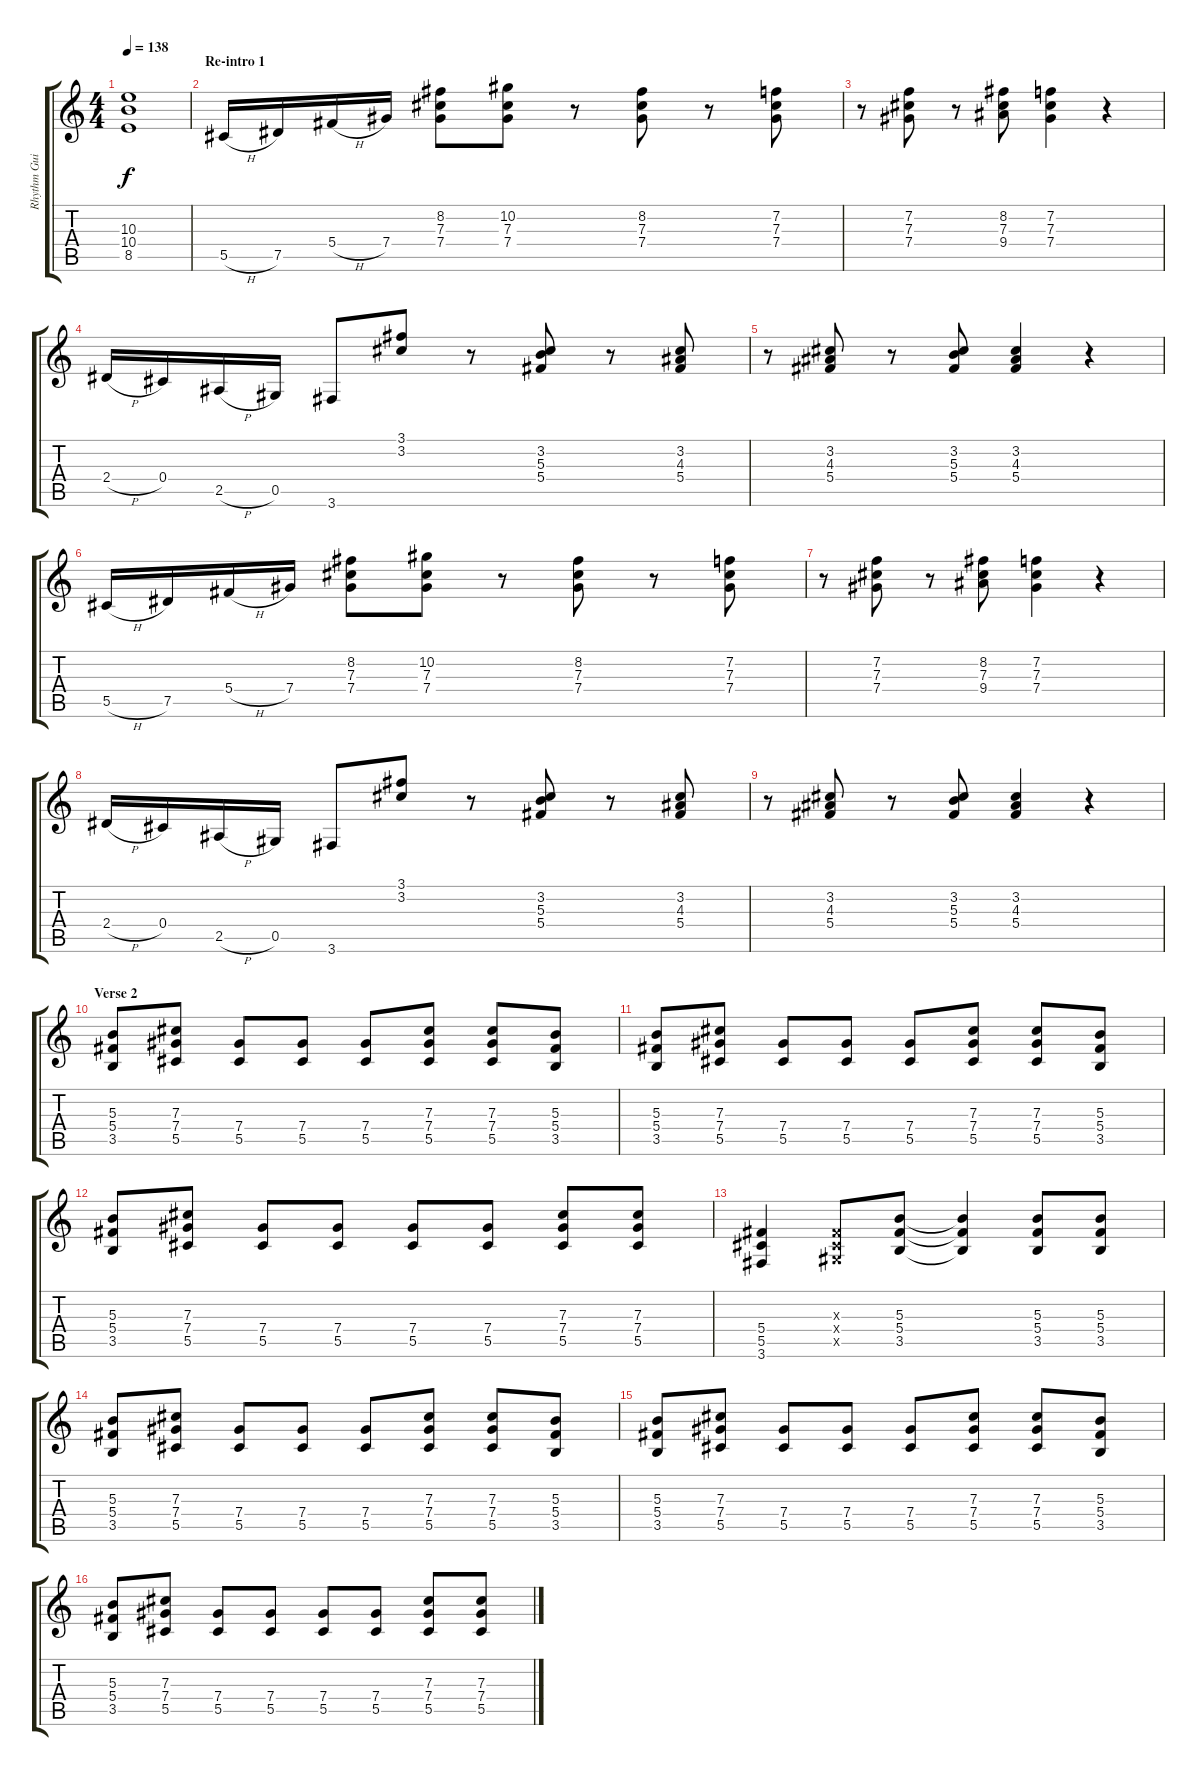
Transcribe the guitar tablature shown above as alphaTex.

\track ("Rhythm Guitar 1" "Rhythm Gui") {instrument overdrivenguitar}
\staff {score tabs}
\tuning (Eb4 Bb3 Gb3 Db3 Ab2 Eb2) {hide}
\ts (4 4)
\tempo 138
\clef g2
\ks c
(10.3 10.4 8.5).1{dy f} |
\section ("" "Re-intro 1")
5.5{h}.16 7.5.16 5.4{h}.16 7.4.16 (8.2 7.3 7.4).8 (10.2 7.3 7.4).8 r.8 (8.2 7.3 7.4).8 r.8 (7.2 7.3 7.4).8 |
r.8 (7.2 7.3 7.4).8 r.8 (8.2 7.3 9.4).8 (7.2 7.3 7.4).4 r.4 |
2.4{h}.16 0.4.16 2.5{h}.16 0.5.16 3.6.8 (3.1 3.2).8 r.8 (3.2 5.3 5.4).8 r.8 (3.2 4.3 5.4).8 |
r.8 (3.2 4.3 5.4).8 r.8 (3.2 5.3 5.4).8 (3.2 4.3 5.4).4 r.4 |
5.5{h}.16 7.5.16 5.4{h}.16 7.4.16 (8.2 7.3 7.4).8 (10.2 7.3 7.4).8 r.8 (8.2 7.3 7.4).8 r.8 (7.2 7.3 7.4).8 |
r.8 (7.2 7.3 7.4).8 r.8 (8.2 7.3 9.4).8 (7.2 7.3 7.4).4 r.4 |
2.4{h}.16 0.4.16 2.5{h}.16 0.5.16 3.6.8 (3.1 3.2).8 r.8 (3.2 5.3 5.4).8 r.8 (3.2 4.3 5.4).8 |
r.8 (3.2 4.3 5.4).8 r.8 (3.2 5.3 5.4).8 (3.2 4.3 5.4).4 r.4 |
\section ("" "Verse 2")
(5.3 5.4 3.5).8 (7.3 7.4 5.5).8 (7.4 5.5).8 (7.4 5.5).8 (7.4 5.5).8 (7.3 7.4 5.5).8 (7.3 7.4 5.5).8 (5.3 5.4 3.5).8 |
(5.3 5.4 3.5).8 (7.3 7.4 5.5).8 (7.4 5.5).8 (7.4 5.5).8 (7.4 5.5).8 (7.3 7.4 5.5).8 (7.3 7.4 5.5).8 (5.3 5.4 3.5).8 |
(5.3 5.4 3.5).8 (7.3 7.4 5.5).8 (7.4 5.5).8 (7.4 5.5).8 (7.4 5.5).8 (7.4 5.5).8 (7.3 7.4 5.5).8 (7.3 7.4 5.5).8 |
(5.4 5.5 3.6).4 (0.3{x} 0.4{x} 0.5{x}).8 (5.3 5.4 3.5).8 (5.3{t} 5.4{t} 3.5{t}).4 (5.3 5.4 3.5).8 (5.3 5.4 3.5).8 |
(5.3 5.4 3.5).8 (7.3 7.4 5.5).8 (7.4 5.5).8 (7.4 5.5).8 (7.4 5.5).8 (7.3 7.4 5.5).8 (7.3 7.4 5.5).8 (5.3 5.4 3.5).8 |
(5.3 5.4 3.5).8 (7.3 7.4 5.5).8 (7.4 5.5).8 (7.4 5.5).8 (7.4 5.5).8 (7.3 7.4 5.5).8 (7.3 7.4 5.5).8 (5.3 5.4 3.5).8 |
(5.3 5.4 3.5).8 (7.3 7.4 5.5).8 (7.4 5.5).8 (7.4 5.5).8 (7.4 5.5).8 (7.4 5.5).8 (7.3 7.4 5.5).8 (7.3 7.4 5.5).8
